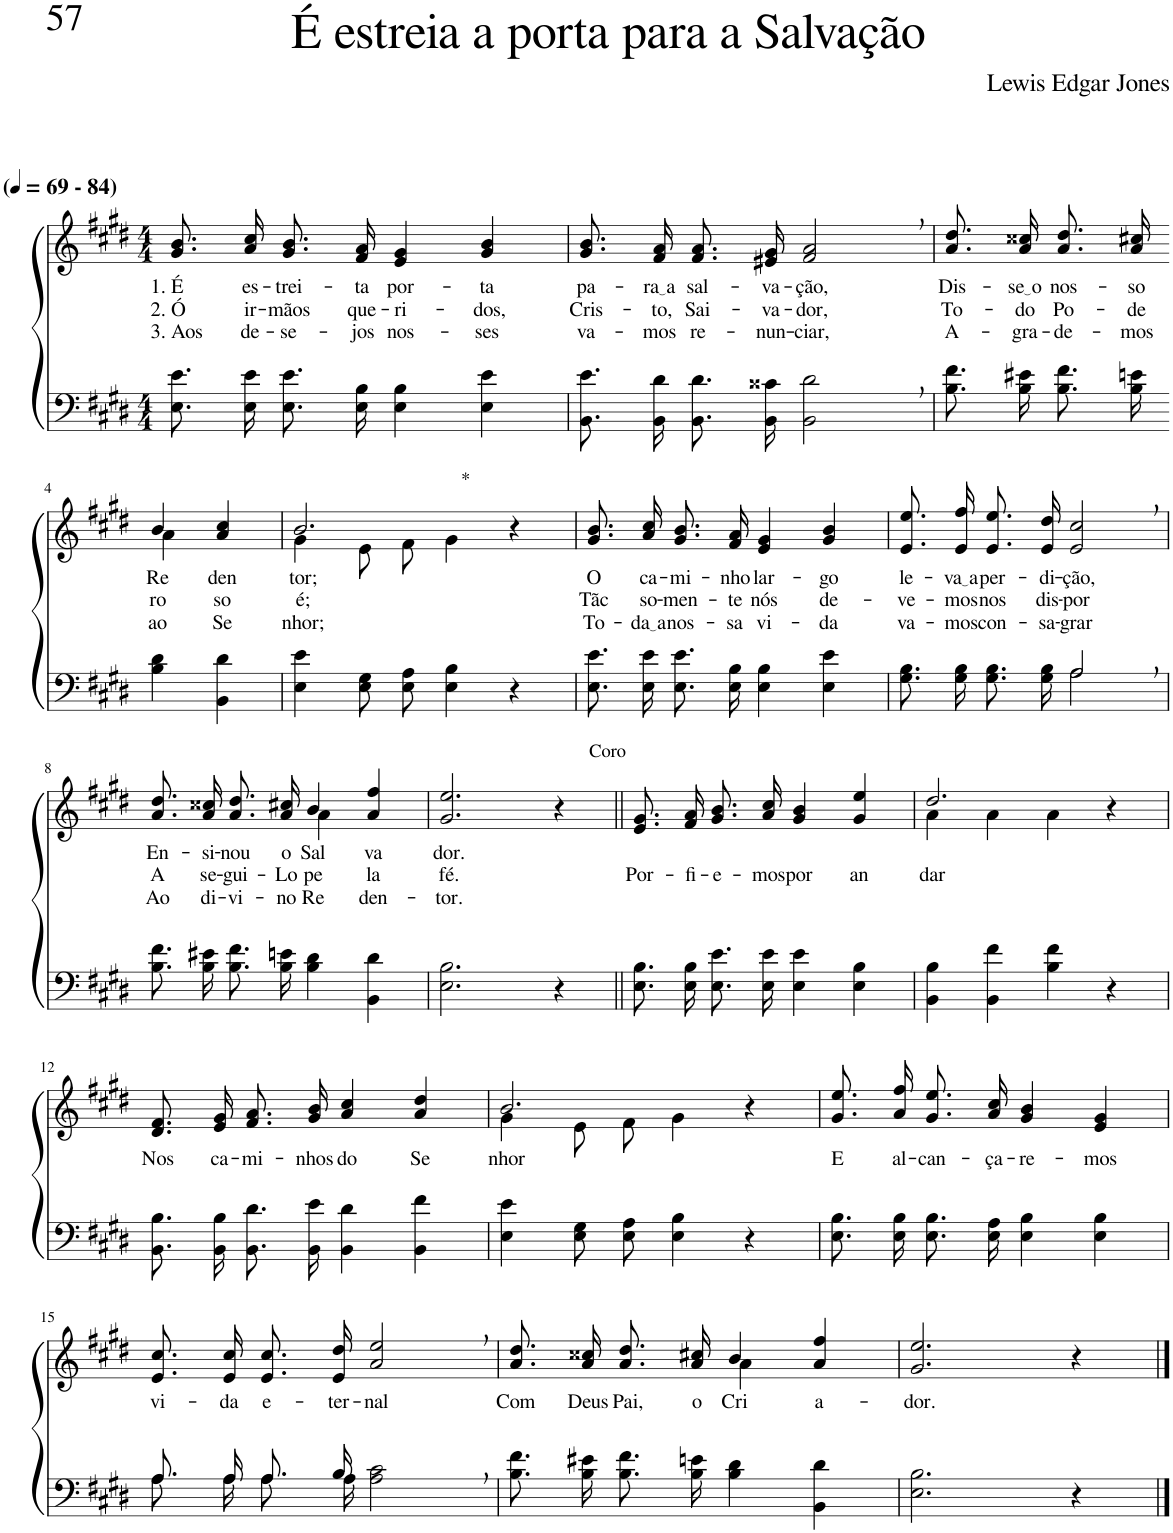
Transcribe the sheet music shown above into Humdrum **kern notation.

**kern	**kern	**text	**text	**text
*part2	*part1	*part1	*part1	*part1
*staff2	*staff1	*staff1	*staff1	*staff1
*I"Parte III e IV	*I"Parte I e II	*	*	*
*clefF4	*clefG2	*	*	*
*Trd1c3	*Trd1c3	*	*	*
*k[f#c#g#d#]	*k[f#c#g#d#]	*	*	*
*M4/4	*M4/4	*	*	*
*MM69	*MM69	*	*	*
=1	=1	=1	=1	=1
!	!LO:TX:a:B:t=(	!	!	!
!	!LO:TX:a:B:t=- 84)	!	!	!
!	!	!LO:LY:b	!LO:LY:b	!LO:LY:b
8.E\ 8.e\L	8.g#/ 8.b/L	1. É	2. Ó	3. Aos
!	!	!LO:LY:b	!LO:LY:b	!LO:LY:b
16E\ 16e\Jk	16a/ 16cc#/Jk	es-	ir-	de-
!	!	!LO:LY:b	!LO:LY:b	!LO:LY:b
8.E\ 8.e\L	8.g#/ 8.b/L	-trei-	-mãos	-se-
!	!	!LO:LY:b	!LO:LY:b	!LO:LY:b
16E\ 16B\Jk	16f#/ 16a/Jk	-ta	que-	-jos
!	!	!LO:LY:b	!LO:LY:b	!LO:LY:b
4E\ 4B\	4e/ 4g#/	por-	-ri-	nos-
!	!	!LO:LY:b	!LO:LY:b	!LO:LY:b
4E\ 4e\	4g#/ 4b/	-ta	-dos,	-ses
=2	=2	=2	=2	=2
!	!	!LO:LY:b	!LO:LY:b	!LO:LY:b
8.BB\ 8.e\L	8.g#/ 8.b/L	pa-	Cris-	va-
!	!	!LO:LY:b	!LO:LY:b	!LO:LY:b
16BB\ 16d#\Jk	16f#/ 16a/Jk	ra a	-to,	-mos
!	!	!LO:LY:b	!LO:LY:b	!LO:LY:b
8.BB\ 8.d#\L	8.f#/ 8.a/L	sal-	Sai-	re-
!	!	!LO:LY:b	!LO:LY:b	!LO:LY:b
16BB\ 16c##X\Jk	16e#X/ 16g#/Jk	-va-	-va-	-nun-
!	!	!LO:LY:b	!LO:LY:b	!LO:LY:b
2BB\, 2d#\,	2f#/, 2a/,	-ção,	-dor,	-ciar,
=3	=3	=3	=3	=3
!	!	!LO:LY:b	!LO:LY:b	!LO:LY:b
8.B\ 8.f#\L	8.a\ 8.dd#\L	Dis-	To-	A-
!	!	!LO:LY:b	!LO:LY:b	!LO:LY:b
16B\ 16e#X\Jk	16a\ 16cc##X\Jk	se o	-do	-gra-
!	!	!LO:LY:b	!LO:LY:b	!LO:LY:b
8.B\ 8.f#\L	8.a\ 8.dd#\L	nos-	Po-	-de-
!	!	!LO:LY:b	!LO:LY:b	!LO:LY:b
16B\ 16en\Jk	16a\ 16cc#X\Jk	-so	-de-	-mos
!!LO:LB:g=z
=4-	=4-	=4-	=4-	=4-
*	*^	*	*	*
!	!	!	!LO:LY:b	!LO:LY:b	!LO:LY:b
4B\ 4d#\	4b/	4a\	Re-	-ro-	ao
!	!	!	!LO:LY:b	!LO:LY:b	!LO:LY:b
4BB\ 4d#\	4a/ 4cc#/	4ryy	-den-	-so	Se-
=5	=5	=5	=5	=5	=5
!	!	!	!LO:LY:b	!LO:LY:b	!LO:LY:b
4E\ 4e\	2.b/	4g#\	-tor;	é;	-nhor;
8E\ 8G#\L	.	8e\L	.	.	.
8E\ 8A\J	.	8f#\J	.	.	.
!	!	!LO:TX:a:t=*	!	!	!
4E\ 4B\	.	4g#\	.	.	.
4r	4r	4ryy	.	.	.
=6	=6	=6	=6	=6	=6
!	!	!	!LO:LY:b	!LO:LY:b	!LO:LY:b
*	*v	*v	*	*	*
8.E\ 8.e\L	8.g#/ 8.b/L	O	Tãc	To-
!	!	!LO:LY:b	!LO:LY:b	!LO:LY:b
16E\ 16e\Jk	16a/ 16cc#/Jk	ca-	so-	da a
!	!	!LO:LY:b	!LO:LY:b	!LO:LY:b
8.E\ 8.e\L	8.g#/ 8.b/L	-mi-	-men-	nos-
!	!	!LO:LY:b	!LO:LY:b	!LO:LY:b
16E\ 16B\Jk	16f#/ 16a/Jk	-nho	-te	-sa
!	!	!LO:LY:b	!LO:LY:b	!LO:LY:b
4E\ 4B\	4e/ 4g#/	lar-	nós	vi-
!	!	!LO:LY:b	!LO:LY:b	!LO:LY:b
4E\ 4e\	4g#/ 4b/	-go	de-	-da
=7	=7	=7	=7	=7
*^	*	*	*	*
!	!	!	!LO:LY:b	!LO:LY:b	!LO:LY:b
2ryy	8.G#\ 8.B\L	8.e\ 8.ee\L	le-	-ve-	va-
!	!	!	!LO:LY:b	!LO:LY:b	!LO:LY:b
.	16G#\ 16B\Jk	16e\ 16ff#\Jk	va a	-mos	-mos
!	!	!	!LO:LY:b	!LO:LY:b	!LO:LY:b
.	8.G#\ 8.B\L	8.e/ 8.ee/L	per-	nos	con-
!	!	!	!LO:LY:b	!LO:LY:b	!LO:LY:b
.	16G#\ 16B\Jk	16e/ 16dd#/Jk	-di-	dis-	-sa-
!	!	!	!LO:LY:b	!LO:LY:b	!LO:LY:b
2A,/	2A\	2e/, 2cc#/,	-ção,	-por	-grar
!!LO:LB:g=z
=8	=8	=8	=8	=8	=8
!	!	!	!LO:LY:b	!LO:LY:b	!LO:LY:b
*v	*v	*^	*	*	*
8.B\ 8.f#\L	8.a\ 8.dd#\L	2ryy	En-	A	Ao
!	!	!	!LO:LY:b	!LO:LY:b	!LO:LY:b
16B\ 16e#X\Jk	16a\ 16cc##X\Jk	.	-si-	se-	di-
!	!	!	!LO:LY:b	!LO:LY:b	!LO:LY:b
8.B\ 8.f#\L	8.a\ 8.dd#\L	.	-nou	-gui-	-vi-
!	!	!	!LO:LY:b	!LO:LY:b	!LO:LY:b
16B\ 16en\Jk	16a\ 16cc#X\Jk	.	o	-Lo	-no
!	!	!	!LO:LY:b	!LO:LY:b	!LO:LY:b
4B\ 4d#\	4b/	4a\	Sal-	pe-	Re-
!	!	!	!LO:LY:b	!LO:LY:b	!LO:LY:b
4BB\ 4d#\	4a/ 4ff#/	4ryy	-va	-la	-den-
=9	=9	=9	=9	=9	=9
!	!	!	!LO:LY:b	!LO:LY:b	!LO:LY:b
*	*v	*v	*	*	*
2.E\ 2.B\	2.g#/ 2.ee/	dor.	fé.	-tor.
!	!LO:TX:a:t=Coro	!	!	!
4r	4r	.	.	.
=10||	=10||	=10||	=10||	=10||
!	!	!	!LO:LY:b	!
8.E\ 8.B\L	8.e/ 8.g#/L	.	Por-	.
!	!	!	!LO:LY:b	!
16E\ 16B\Jk	16f#/ 16a/Jk	.	-fi-	.
!	!	!	!LO:LY:b	!
8.E\ 8.e\L	8.g#/ 8.b/L	.	-e-	.
!	!	!	!LO:LY:b	!
16E\ 16e\Jk	16a/ 16cc#/Jk	.	-mos	.
!	!	!	!LO:LY:b	!
4E\ 4e\	4g#/ 4b/	.	por	.
!	!	!	!LO:LY:b	!
4E\ 4B\	4g#/ 4ee/	.	an-	.
=11	=11	=11	=11	=11
*	*^	*	*	*
!	!	!	!	!LO:LY:b	!
4BB\ 4B\	2.dd#/	4a\	.	-dar	.
4BB\ 4f#\	.	4a\	.	.	.
4B\ 4f#\	.	4a\	.	.	.
4r	4r	4ryy	.	.	.
!!LO:LB:g=z
=12	=12	=12	=12	=12	=12
!	!	!	!LO:LY:b	!	!
*	*v	*v	*	*	*
8.BB\ 8.B\L	8.d#/ 8.f#/L	Nos	.	.
!	!	!LO:LY:b	!	!
16BB\ 16B\Jk	16e/ 16g#/Jk	ca-	.	.
!	!	!LO:LY:b	!	!
8.BB\ 8.d#\L	8.f#/ 8.a/L	-mi-	.	.
!	!	!LO:LY:b	!	!
16BB\ 16e\Jk	16g#/ 16b/Jk	-nhos	.	.
!	!	!LO:LY:b	!	!
4BB\ 4d#\	4a/ 4cc#/	do	.	.
!	!	!LO:LY:b	!	!
4BB\ 4f#\	4a/ 4dd#/	Se-	.	.
=13	=13	=13	=13	=13
*	*^	*	*	*
!	!	!	!LO:LY:b	!	!
4E\ 4e\	2.b/	4g#\	-nhor	.	.
8E\ 8G#\L	.	8e\L	.	.	.
8E\ 8A\J	.	8f#\J	.	.	.
4E\ 4B\	.	4g#\	.	.	.
4r	4r	4ryy	.	.	.
=14	=14	=14	=14	=14	=14
!	!	!	!LO:LY:b	!	!
*	*v	*v	*	*	*
8.E\ 8.B\L	8.g#\ 8.ee\L	E	.	.
!	!	!LO:LY:b	!	!
16E\ 16B\Jk	16a\ 16ff#\Jk	al-	.	.
!	!	!LO:LY:b	!	!
8.E\ 8.B\L	8.g#/ 8.ee/L	-can-	.	.
!	!	!LO:LY:b	!	!
16E\ 16A\Jk	16a/ 16cc#/Jk	-ça-	.	.
!	!	!LO:LY:b	!	!
4E\ 4B\	4g#/ 4b/	-re-	.	.
!	!	!LO:LY:b	!	!
4E\ 4B\	4e/ 4g#/	-mos	.	.
!!LO:LB:g=z
=15	=15	=15	=15	=15
*^	*	*	*	*
!	!	!	!LO:LY:b	!	!
8.A/L	8.A\L	8.e/ 8.cc#/L	vi-	.	.
!	!	!	!LO:LY:b	!	!
16A/Jk	16A\Jk	16e/ 16cc#/Jk	-da	.	.
!	!	!	!LO:LY:b	!	!
8.A/L	8.A\L	8.e/ 8.cc#/L	e-	.	.
!	!	!	!LO:LY:b	!	!
16B/Jk	16A\Jk	16e/ 16dd#/Jk	-ter-	.	.
!	!	!	!LO:LY:b	!	!
2A\, 2c#\,	2ryy	2a/, 2ee/,	-nal	.	.
=16	=16	=16	=16	=16	=16
!	!	!	!LO:LY:b	!	!
*v	*v	*^	*	*	*
8.B\ 8.f#\L	8.a\ 8.dd#\L	2ryy	Com	.	.
!	!	!	!LO:LY:b	!	!
16B\ 16e#X\Jk	16a\ 16cc##X\Jk	.	Deus	.	.
!	!	!	!LO:LY:b	!	!
8.B\ 8.f#\L	8.a\ 8.dd#\L	.	Pai,	.	.
!	!	!	!LO:LY:b	!	!
16B\ 16en\Jk	16a\ 16cc#X\Jk	.	o	.	.
!	!	!	!LO:LY:b	!	!
4B\ 4d#\	4b/	4a\	Cri	.	.
!	!	!	!LO:LY:b	!	!
4BB\ 4d#\	4a/ 4ff#/	4ryy	a-	.	.
=17	=17	=17	=17	=17	=17
!	!	!	!LO:LY:b	!	!
*	*v	*v	*	*	*
2.E\ 2.B\	2.g#/ 2.ee/	-dor.	.	.
4r	4r	.	.	.
==	==	==	==	==
*-	*-	*-	*-	*-
